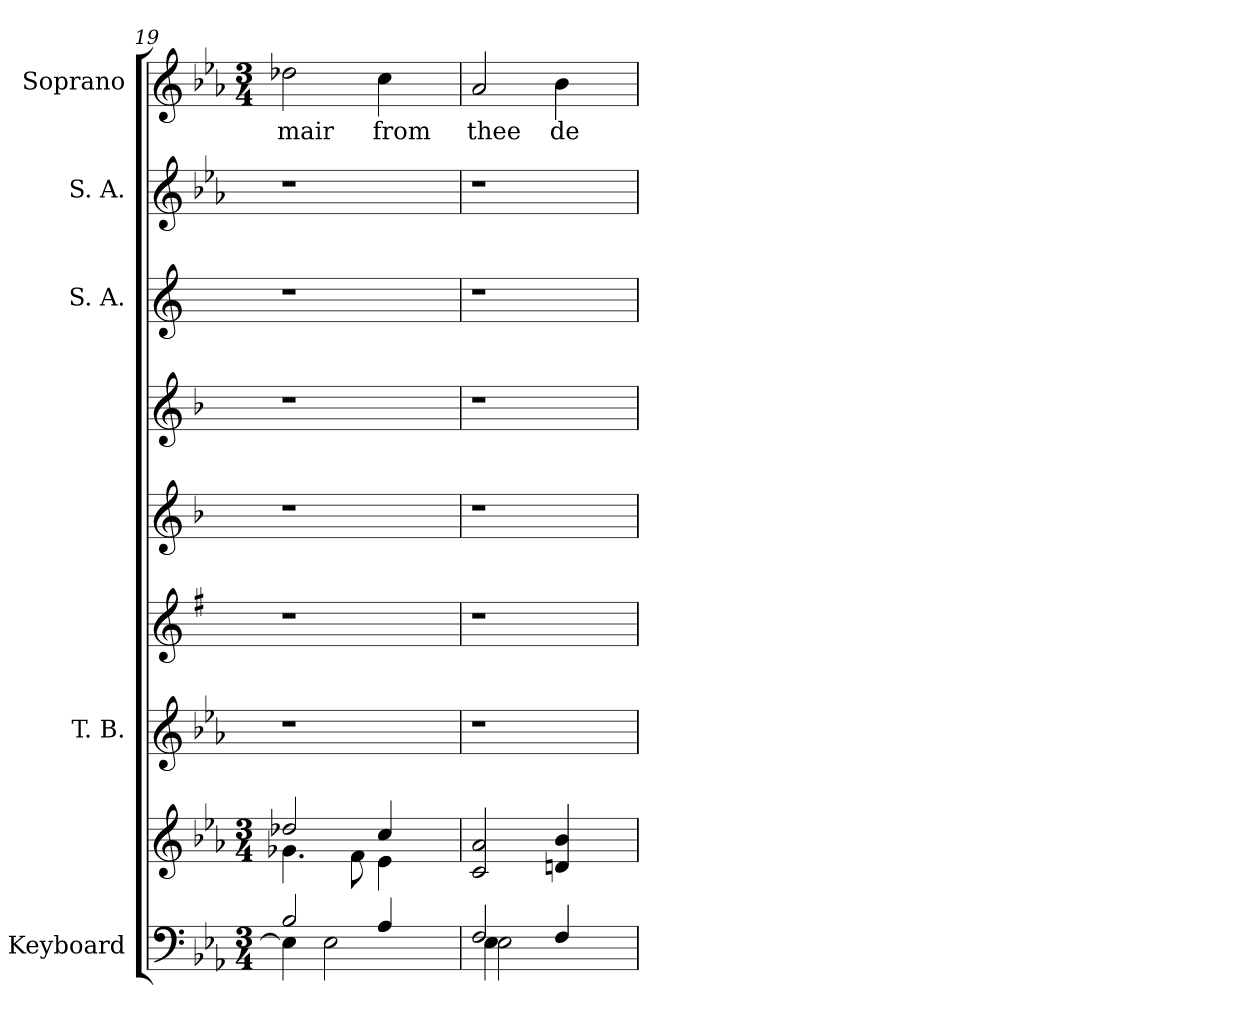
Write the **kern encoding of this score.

**kern	**kern	**kern	**kern	**kern	**kern	**kern	**kern	**kern	**text
*part8	*part8	*part7	*part6	*part5	*part4	*part3	*part2	*part1	*part1
*staff9	*staff8	*staff7	*staff6	*staff5	*staff4	*staff3	*staff2	*staff1	*staff1
*I"Keyboard	*	*I"T. B.	*	*	*	*I"S. A.	*I"S. A.	*I"Soprano	*
*	*	*I'T. B.	*	*	*	*	*I'S. A.	*I'S.	*
*clefF4	*clefG2	*clefG2	*clefG2	*clefG2	*clefG2	*clefG2	*clefG2	*clefG2	*
*	*	*	*ITrd2c4	*ITrd1c2	*ITrd1c2	*ITrd-2c-3	*	*	*
*k[b-e-a-]	*k[b-e-a-]	*k[b-e-a-]	*k[b-e-a-]	*k[b-e-a-]	*k[b-e-a-]	*k[b-e-a-]	*k[b-e-a-]	*k[b-e-a-]	*
*E-:	*E-:	*E-:	*E-:	*E-:	*E-:	*E-:	*E-:	*E-:	*
*M3/4	*M3/4	*	*	*	*	*	*	*M3/4	*
=19	=19	=19	=19	=19	=19	=19	=19	=19	=19
*^	*^	*	*	*	*	*	*	*	*
!	!	!	!	!	!	!	!	!	!	!	!LO:LY:b
2B-/	4E-\]	2dd-X/	4.g-X\	1r	1r	1r	1r	1r	1r	2dd-X\	mair
.	2E-\	.	.	.	.	.	.	.	.	.	.
.	.	.	8f\	.	.	.	.	.	.	.	.
!	!	!	!	!	!	!	!	!	!	!	!LO:LY:b
4A-/	.	4cc/	4e-\	.	.	.	.	.	.	4cc\	from
4ryy	4ryy	4ryy	4ryy	.	.	.	.	.	.	4ryy	.
=20	=20	=20	=20	=20	=20	=20	=20	=20	=20	=20	=20
*	*^	*	*	*	*	*	*	*	*	*	*
!	!	!	!	!	!	!	!	!	!	!	!	!LO:LY:b
*	*	*	*v	*v	*	*	*	*	*	*	*	*
2F/	4E-\	2E-\	2c/ 2a-/	1r	1r	1r	1r	1r	1r	2a-/	thee
.	4ryy	.	.	.	.	.	.	.	.	.	.
!	!	!	!	!	!	!	!	!	!	!	!LO:LY:b
4ryy	2ryy	4F/	4dn/ 4b-/	.	.	.	.	.	.	4b-\	de-
4ryy	.	4ryy	4ryy	.	.	.	.	.	.	4ryy	.
*v	*v	*v	*	*	*	*	*	*	*	*	*
=	=	=	=	=	=	=	=	=	=
*-	*-	*-	*-	*-	*-	*-	*-	*-	*-
